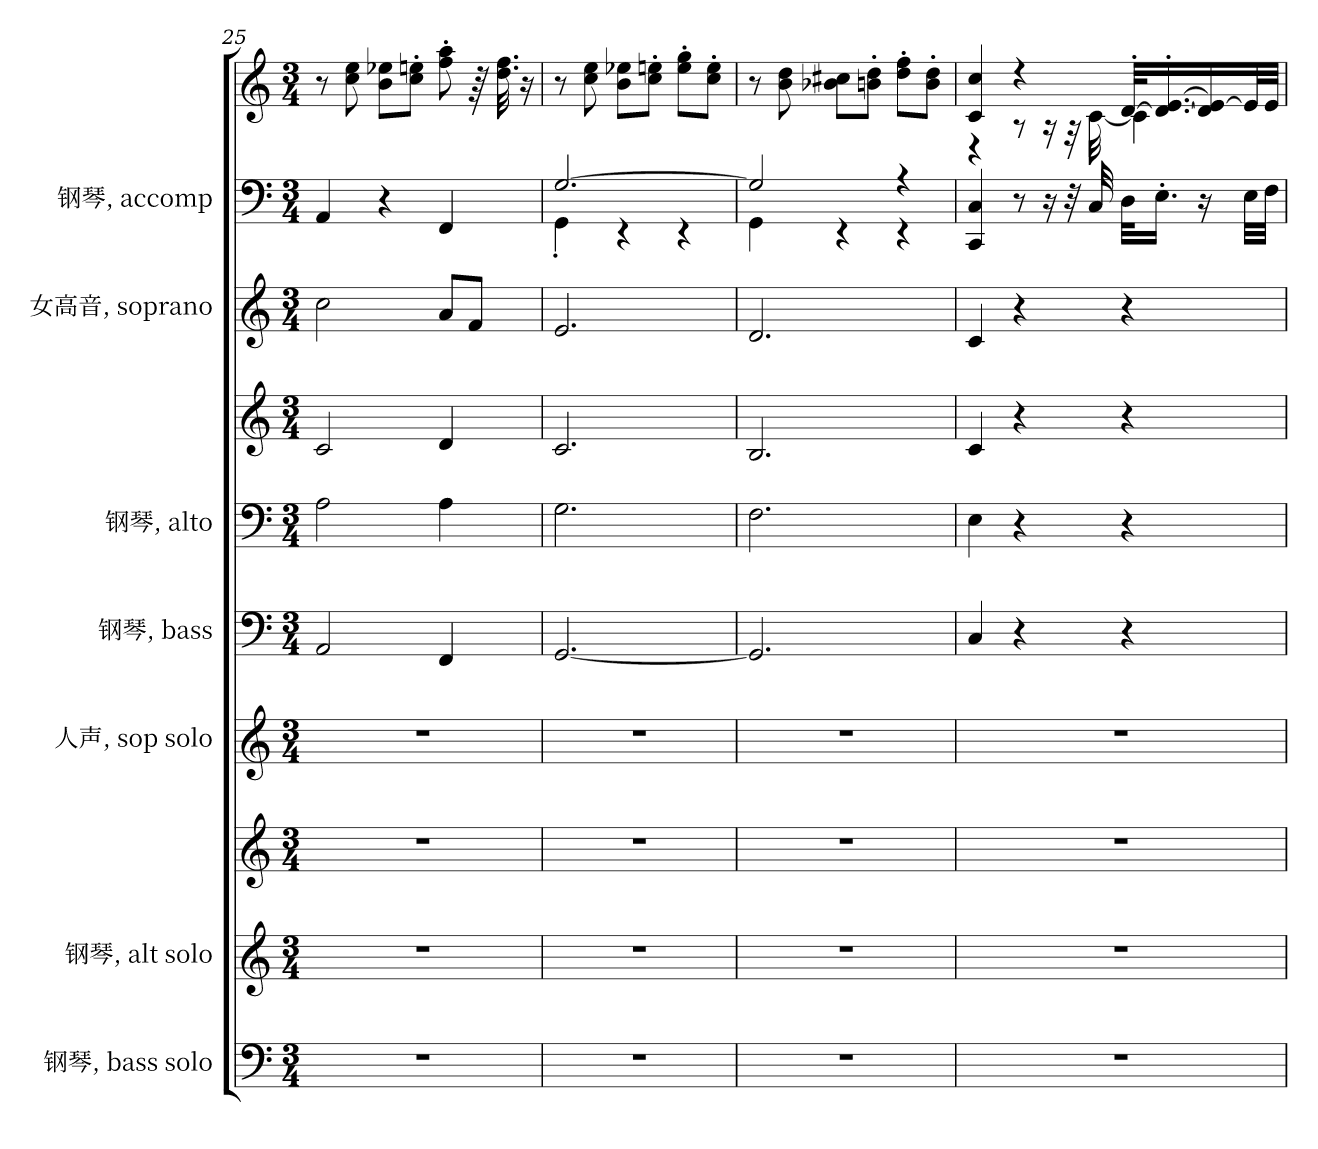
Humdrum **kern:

**kern	**kern	**kern	**kern	**kern	**kern	**kern	**kern	**kern	**kern
*part7	*part6	*part6	*part5	*part4	*part3	*part3	*part2	*part1	*part1
*staff10	*staff9	*staff8	*staff7	*staff6	*staff5	*staff4	*staff3	*staff2	*staff1
*I"钢琴, bass solo	*I"钢琴, alt solo	*	*I"人声, sop solo	*I"钢琴, bass	*I"钢琴, alto	*	*I"女高音, soprano	*I"钢琴, accomp	*
*	*	*	*	*	*	*	*I'S.	*	*
*clefF4	*clefG2	*clefG2	*clefG2	*clefF4	*clefF4	*clefG2	*clefG2	*clefF4	*clefG2
*k[]	*k[]	*k[]	*k[]	*k[]	*k[]	*k[]	*k[]	*k[]	*k[]
*M3/4	*M3/4	*M3/4	*M3/4	*M3/4	*M3/4	*M3/4	*M3/4	*M3/4	*M3/4
=25	=25	=25	=25	=25	=25	=25	=25	=25	=25
2.r	2.r	2.r	2.r	2AA/	2A\	2c/	2cc\	4AA/	8r
.	.	.	.	.	.	.	.	.	8cc\ 8ee\
.	.	.	.	.	.	.	.	4r	8b\ 8ee-X\L
.	.	.	.	.	.	.	.	.	8cc\' 8een\'J
.	.	.	.	4FF/	4A\	4d/	8a/L	4FF/	8ff\' 8aa\'
.	.	.	.	.	.	.	8f/J	.	64r
.	.	.	.	.	.	.	.	.	32.dd\ 32.ff\
.	.	.	.	.	.	.	.	.	16r
=26	=26	=26	=26	=26	=26	=26	=26	=26	=26
*	*	*	*	*	*	*	*	*^	*
2.r	2.r	2.r	2.r	[2.GG/	2.G\	2.c/	2.e/	[2.G/	4GG'\	8r
.	.	.	.	.	.	.	.	.	.	8cc\ 8ee\
.	.	.	.	.	.	.	.	.	4r	8b\ 8ee-X\L
.	.	.	.	.	.	.	.	.	.	8cc\' 8een\'J
.	.	.	.	.	.	.	.	.	4r	8ee\' 8gg\'L
.	.	.	.	.	.	.	.	.	.	8cc\' 8ee\'J
=27	=27	=27	=27	=27	=27	=27	=27	=27	=27	=27
2.r	2.r	2.r	2.r	2.GG/]	2.F\	2.B/	2.d/	2G/]	4GG\	8r
.	.	.	.	.	.	.	.	.	.	8b\ 8dd\
.	.	.	.	.	.	.	.	.	4r	8b-X\ 8cc#X\L
.	.	.	.	.	.	.	.	.	.	8bn\' 8dd\'J
.	.	.	.	.	.	.	.	4r	4r	8dd\' 8ff\'L
.	.	.	.	.	.	.	.	.	.	8b\' 8dd\'J
*	*	*	*	*	*	*	*	*v	*v	*
!!LO:PB:g=z
=28	=28	=28	=28	=28	=28	=28	=28	=28	=28
*	*	*	*	*	*	*	*	*	*^
2.r	2.r	2.r	2.r	4C/	4E\	4c/	4c/	4CC/ 4C/	4c/ 4cc/	4r
.	.	.	.	4r	4r	4r	4r	8r	4r	8r
.	.	.	.	.	.	.	.	16r	.	16r
.	.	.	.	.	.	.	.	32r	.	32r
.	.	.	.	.	.	.	.	32C/	.	[32c\
.	.	.	.	4r	4r	4r	4r	32D\KLL	[32d'/KLL	4c\]
.	.	.	.	.	.	.	.	16.E'\JJ	16.d/_' [16.e/'	.
.	.	.	.	.	.	.	.	16r	16d/] 16e/_	.
.	.	.	.	.	.	.	.	32E\LLL	32e/L]	.
.	.	.	.	.	.	.	.	32F\JJJ	32e/JJJ	.
*	*	*	*	*	*	*	*	*	*v	*v
=	=	=	=	=	=	=	=	=	=
*-	*-	*-	*-	*-	*-	*-	*-	*-	*-
